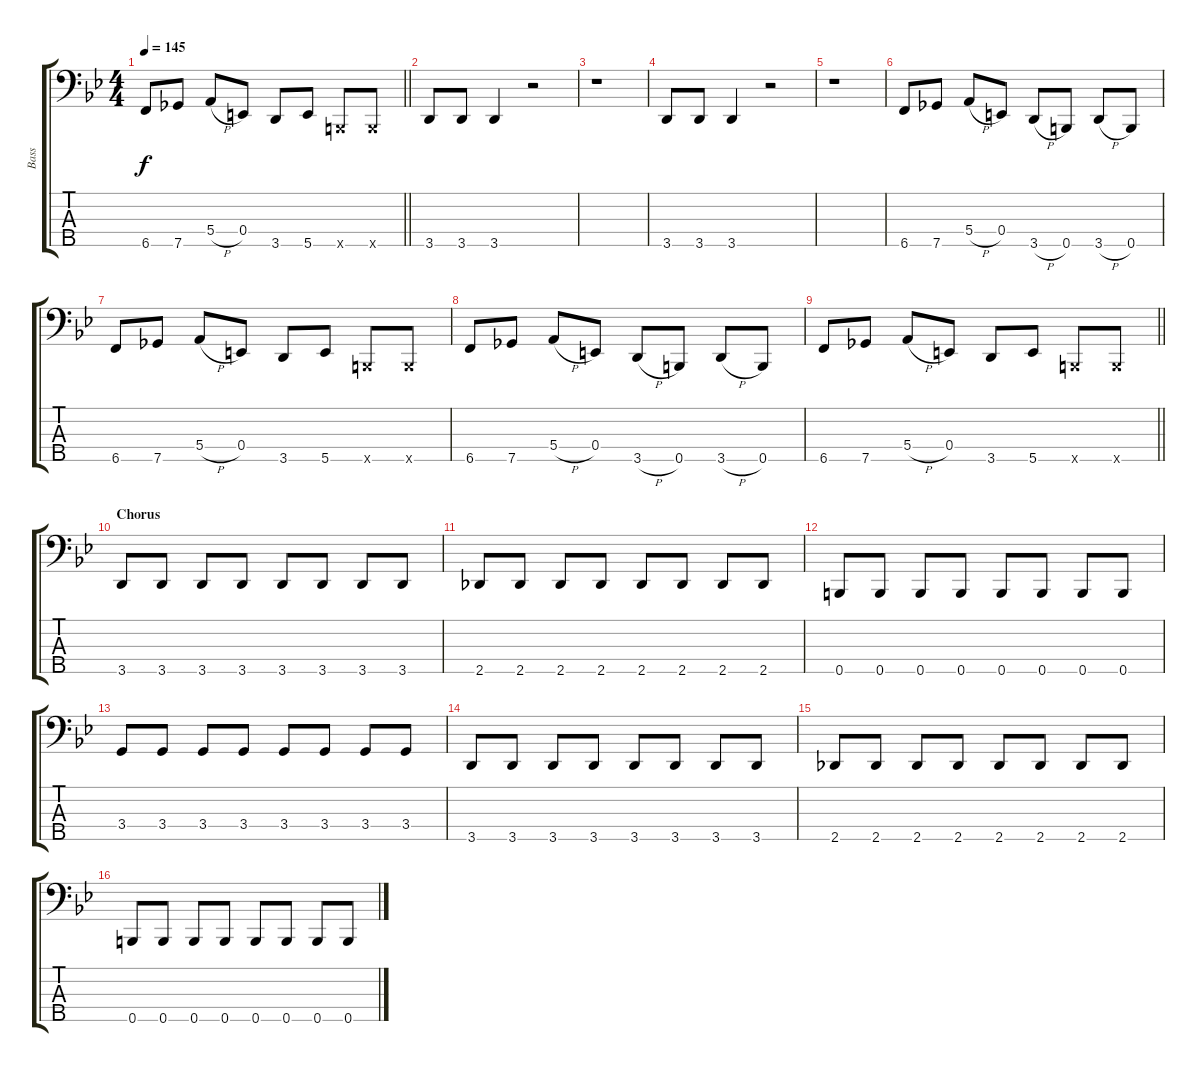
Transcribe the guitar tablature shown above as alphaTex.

\track ("Bass" "Bass") {instrument electricbassfinger}
\staff {score tabs}
\tuning (G2 D2 A1 E1 B0) {hide}
\ts (4 4)
\tempo 145
\clef f4
\barLineRight lightlight
\ks bb
6.5.8{dy f} 7.5.8 5.4{h}.8 0.4.8 3.5.8 5.5.8 0.5{x}.8 0.5{x}.8 |
3.5.8 3.5.8 3.5.4 r.2 |
r.1 |
3.5.8 3.5.8 3.5.4 r.2 |
r.1 |
6.5.8 7.5.8 5.4{h}.8 0.4.8 3.5{h}.8 0.5.8 3.5{h}.8 0.5.8 |
6.5.8 7.5.8 5.4{h}.8 0.4.8 3.5.8 5.5.8 0.5{x}.8 0.5{x}.8 |
6.5.8 7.5.8 5.4{h}.8 0.4.8 3.5{h}.8 0.5.8 3.5{h}.8 0.5.8 |
\barLineRight lightlight
6.5.8 7.5.8 5.4{h}.8 0.4.8 3.5.8 5.5.8 0.5{x}.8 0.5{x}.8 |
\section ("" "Chorus")
3.5.8 3.5.8 3.5.8 3.5.8 3.5.8 3.5.8 3.5.8 3.5.8 |
2.5.8 2.5.8 2.5.8 2.5.8 2.5.8 2.5.8 2.5.8 2.5.8 |
0.5.8 0.5.8 0.5.8 0.5.8 0.5.8 0.5.8 0.5.8 0.5.8 |
3.4.8 3.4.8 3.4.8 3.4.8 3.4.8 3.4.8 3.4.8 3.4.8 |
3.5.8 3.5.8 3.5.8 3.5.8 3.5.8 3.5.8 3.5.8 3.5.8 |
2.5.8 2.5.8 2.5.8 2.5.8 2.5.8 2.5.8 2.5.8 2.5.8 |
0.5.8 0.5.8 0.5.8 0.5.8 0.5.8 0.5.8 0.5.8 0.5.8
